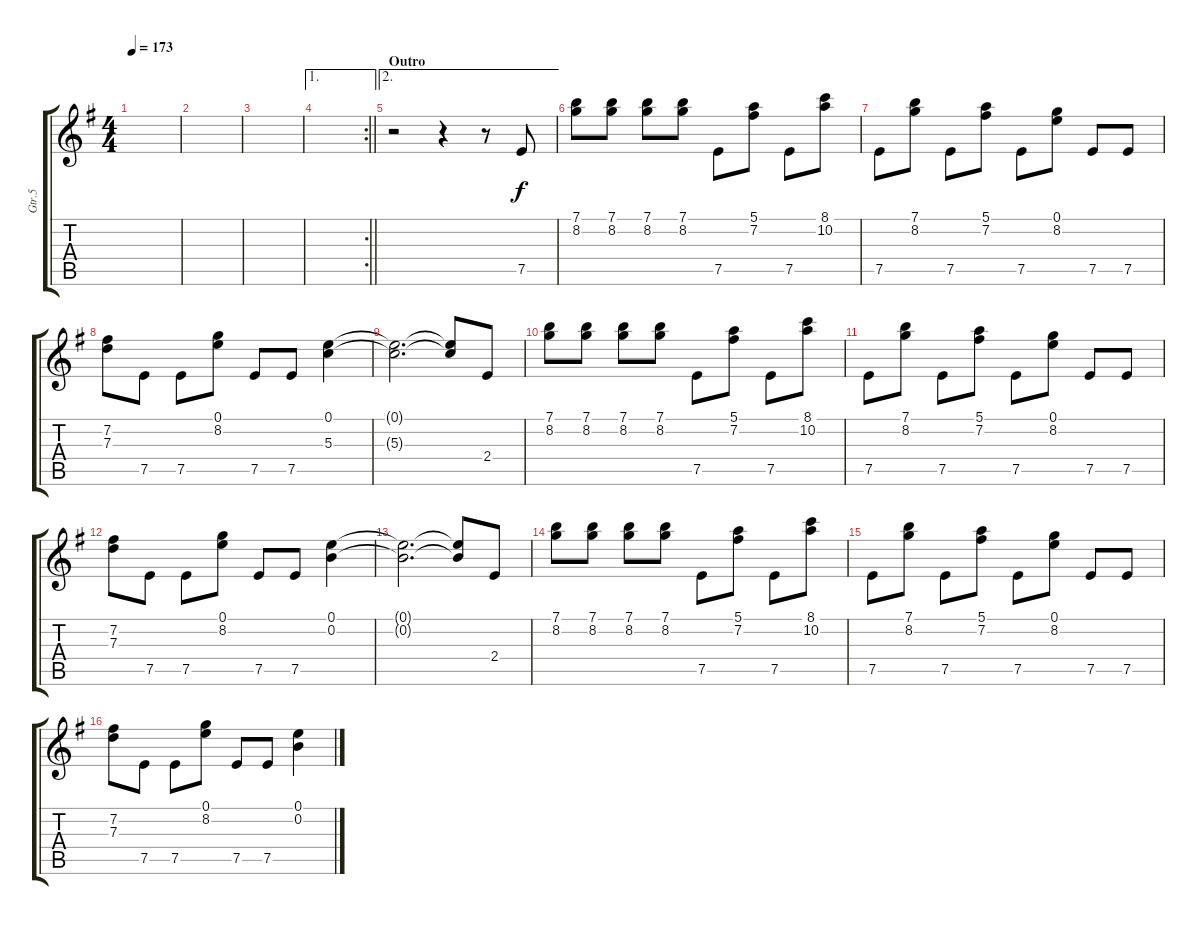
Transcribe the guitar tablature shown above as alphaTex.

\track ("Gtr.5" "Gtr.5") {instrument distortionguitar}
\staff {score tabs}
\tuning (E4 B3 G3 D3 A2 E2) {hide}
\ts (4 4)
\tempo 173
\clef g2
\ks g
|
|
|
\ae 1
\rc 2
\barLineRight lightlight
|
\ae 2
\section ("" "Outro")
r.2 r.4 r.8 7.5.8 |
(7.1 8.2).8 (7.1 8.2).8 (7.1 8.2).8 (7.1 8.2).8 7.5.8 (5.1 7.2).8 7.5.8 (8.1 10.2).8 |
7.5.8 (7.1 8.2).8 7.5.8 (5.1 7.2).8 7.5.8 (0.1 8.2).8 7.5.8 7.5.8 |
(7.2 7.3).8 7.5.8 7.5.8 (0.1 8.2).8 7.5.8 7.5.8 (0.1 5.3).4 |
(0.1{t} 5.3{t}).2{d} (0.1{t} 5.3{t}).8 2.4.8 |
(7.1 8.2).8 (7.1 8.2).8 (7.1 8.2).8 (7.1 8.2).8 7.5.8 (5.1 7.2).8 7.5.8 (8.1 10.2).8 |
7.5.8 (7.1 8.2).8 7.5.8 (5.1 7.2).8 7.5.8 (0.1 8.2).8 7.5.8 7.5.8 |
(7.2 7.3).8 7.5.8 7.5.8 (0.1 8.2).8 7.5.8 7.5.8 (0.1 0.2).4 |
(0.1{t} 0.2{t}).2{d} (0.1{t} 0.2{t}).8 2.4.8 |
(7.1 8.2).8 (7.1 8.2).8 (7.1 8.2).8 (7.1 8.2).8 7.5.8 (5.1 7.2).8 7.5.8 (8.1 10.2).8 |
7.5.8 (7.1 8.2).8 7.5.8 (5.1 7.2).8 7.5.8 (0.1 8.2).8 7.5.8 7.5.8 |
(7.2 7.3).8 7.5.8 7.5.8 (0.1 8.2).8 7.5.8 7.5.8 (0.1 0.2).4
